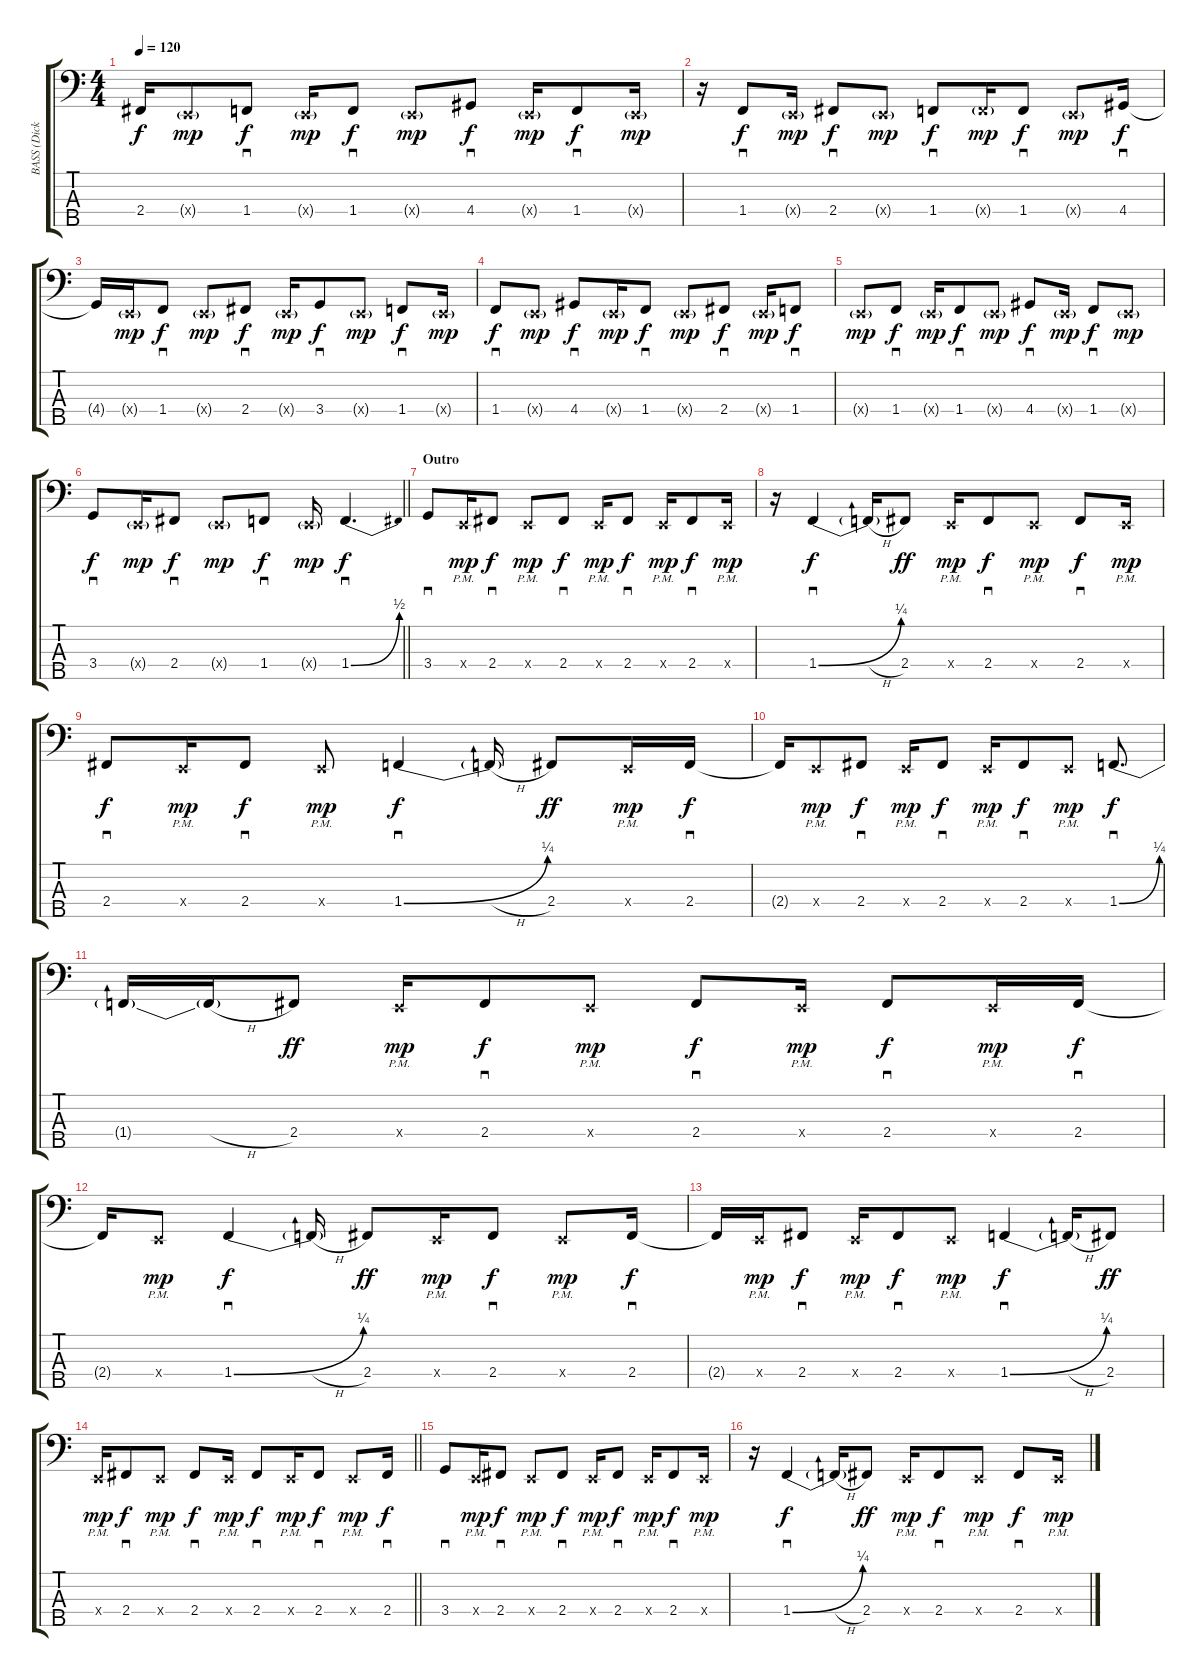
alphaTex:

\track ("BASS (Dick Lovgren)" "BASS (Dick") {instrument slapbass1}
\staff {score tabs}
\tuning (G2 D2 A1 E1 B0) {hide}
\ts (4 4)
\tempo 120
\clef f4
\ks c
2.4{t}.16{dy f} 0.4{g x}.8{dy mp} 1.4.8{sd dy f} 0.4{g x}.16{dy mp} 1.4.8{sd dy f} 0.4{g x}.8{dy mp} 4.4.8{sd dy f} 0.4{g x}.16{dy mp} 1.4.8{sd dy f} 0.4{g x}.16{dy mp} |
r.16 1.4.8{sd dy f} 0.4{g x}.16{dy mp} 2.4.8{sd dy f} 0.4{g x}.8{dy mp} 1.4.8{sd dy f} 1.4{g x}.16{dy mp} 1.4.8{sd dy f} 0.4{g x}.8{dy mp} 4.4.16{sd dy f} |
4.4{t}.16 0.4{g x}.16{dy mp} 1.4.8{sd dy f} 0.4{g x}.8{dy mp} 2.4.8{sd dy f} 0.4{g x}.16{dy mp} 3.4.8{sd dy f} 0.4{g x}.8{dy mp} 1.4.8{sd dy f} 0.4{g x}.16{dy mp} |
1.4.8{sd dy f} 0.4{g x}.8{dy mp} 4.4.8{sd dy f} 0.4{g x}.16{dy mp} 1.4.8{sd dy f} 0.4{g x}.8{dy mp} 2.4.8{sd dy f} 0.4{g x}.16{dy mp} 1.4.8{sd dy f} |
0.4{g x}.8{dy mp} 1.4.8{sd dy f} 0.4{g x}.16{dy mp} 1.4.8{sd dy f} 0.4{g x}.8{dy mp} 4.4.8{sd dy f} 0.4{g x}.16{dy mp} 1.4.8{sd dy f} 0.4{g x}.8{dy mp} |
\barLineRight lightlight
3.4.8{sd dy f} 0.4{g x}.16{dy mp} 2.4.8{sd dy f} 0.4{g x}.8{dy mp} 1.4.8{sd dy f} 0.4{g x}.16{dy mp} 1.4{be (bend 0 0 60 2)}.4{d sd dy f} |
\section ("" "Outro")
3.4.8{sd} 0.4{pm x}.16{dy mp} 2.4.8{sd dy f} 0.4{pm x}.8{dy mp} 2.4.8{sd dy f} 0.4{pm x}.16{dy mp} 2.4.8{sd dy f} 0.4{pm x}.16{dy mp} 2.4.8{sd dy f} 0.4{pm x}.16{dy mp} |
r.16 1.4{be (bend 0 0 60 1)}.4{sd dy f} 1.4{h t}.16 2.4.8{dy ff} 0.4{pm x}.16{dy mp} 2.4.8{sd dy f} 0.4{pm x}.8{dy mp} 2.4.8{sd dy f} 0.4{pm x}.16{dy mp} |
2.4.8{sd dy f} 0.4{pm x}.16{dy mp} 2.4.8{sd dy f} 0.4{pm x}.8{dy mp} 1.4{be (bend 0 0 60 1)}.4{sd dy f} 1.4{h t}.16 2.4.8{dy ff} 0.4{pm x}.16{dy mp} 2.4.16{sd dy f} |
2.4{t}.16 0.4{pm x}.8{dy mp} 2.4.8{sd dy f} 0.4{pm x}.16{dy mp} 2.4.8{sd dy f} 0.4{pm x}.16{dy mp} 2.4.8{sd dy f} 0.4{pm x}.8{dy mp} 1.4{be (bend 0 0 60 1)}.8{d sd dy f} |
1.4{t}.16 1.4{h t}.16 2.4.8{dy ff} 0.4{pm x}.16{dy mp} 2.4.8{sd dy f} 0.4{pm x}.8{dy mp} 2.4.8{sd dy f} 0.4{pm x}.16{dy mp} 2.4.8{sd dy f} 0.4{pm x}.16{dy mp} 2.4.16{sd dy f} |
2.4{t}.16 0.4{pm x}.8{dy mp} 1.4{be (bend 0 0 60 1)}.4{sd dy f} 1.4{h t}.16 2.4.8{dy ff} 0.4{pm x}.16{dy mp} 2.4.8{sd dy f} 0.4{pm x}.8{dy mp} 2.4.16{sd dy f} |
2.4{t}.16 0.4{pm x}.16{dy mp} 2.4.8{sd dy f} 0.4{pm x}.16{dy mp} 2.4.8{sd dy f} 0.4{pm x}.8{dy mp} 1.4{be (bend 0 0 60 1)}.4{sd dy f} 1.4{h t}.16 2.4.8{dy ff} |
\barLineRight lightlight
0.4{pm x}.16{dy mp} 2.4.8{sd dy f} 0.4{pm x}.8{dy mp} 2.4.8{sd dy f} 0.4{pm x}.16{dy mp} 2.4.8{sd dy f} 0.4{pm x}.16{dy mp} 2.4.8{sd dy f} 0.4{pm x}.8{dy mp} 2.4.16{sd dy f} |
3.4.8{sd} 0.4{pm x}.16{dy mp} 2.4.8{sd dy f} 0.4{pm x}.8{dy mp} 2.4.8{sd dy f} 0.4{pm x}.16{dy mp} 2.4.8{sd dy f} 0.4{pm x}.16{dy mp} 2.4.8{sd dy f} 0.4{pm x}.16{dy mp} |
r.16 1.4{be (bend 0 0 60 1)}.4{sd dy f} 1.4{h t}.16 2.4.8{dy ff} 0.4{pm x}.16{dy mp} 2.4.8{sd dy f} 0.4{pm x}.8{dy mp} 2.4.8{sd dy f} 0.4{pm x}.16{dy mp}
